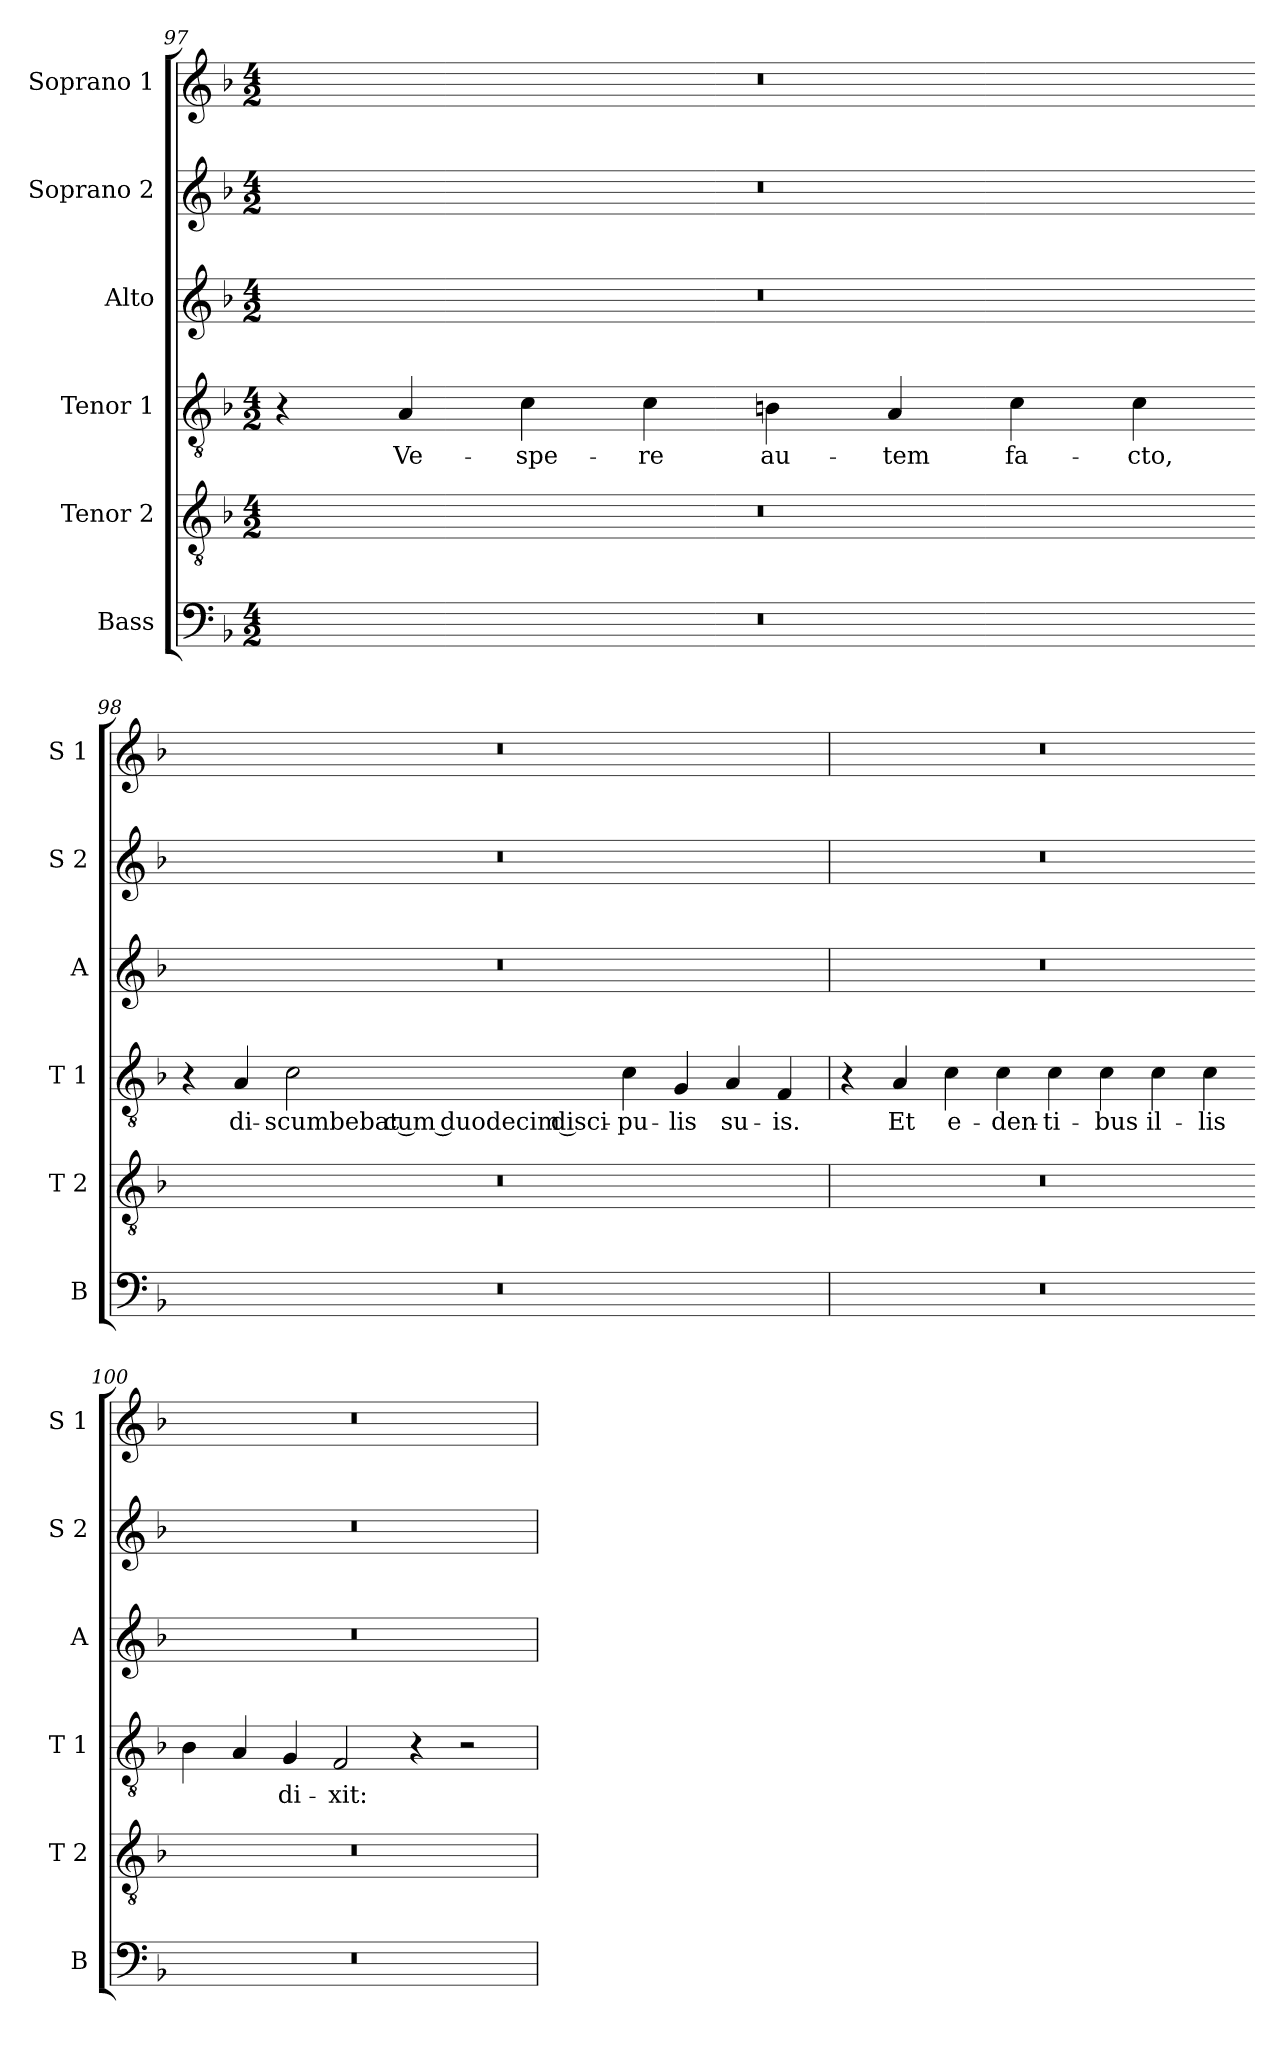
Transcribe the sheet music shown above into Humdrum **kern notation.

**kern	**kern	**kern	**text	**kern	**kern	**kern
*part6	*part5	*part4	*part4	*part3	*part2	*part1
*staff6	*staff5	*staff4	*staff4	*staff3	*staff2	*staff1
*I"Bass	*I"Tenor 2	*I"Tenor 1	*	*I"Alto	*I"Soprano 2	*I"Soprano 1
*I'B	*I'T 2	*I'T 1	*	*I'A	*I'S 2	*I'S 1
*clefF4	*clefGv2	*clefGv2	*	*clefG2	*clefG2	*clefG2
*k[b-]	*k[b-]	*k[b-]	*	*k[b-]	*k[b-]	*k[b-]
*F:	*F:	*F:	*	*F:	*F:	*F:
*M4/2	*M4/2	*M4/2	*	*M4/2	*M4/2	*M4/2
=97	=97	=97	=97	=97	=97	=97
0r	0r	4r	.	0r	0r	0r
!	!	!	!LO:LY:b	!	!	!
.	.	4A/	Ve-	.	.	.
!	!	!	!LO:LY:b	!	!	!
.	.	4c\	-spe-	.	.	.
!	!	!	!LO:LY:b	!	!	!
.	.	4c\	-re	.	.	.
!	!	!	!LO:LY:b	!	!	!
.	.	4Bn\	au-	.	.	.
!	!	!	!LO:LY:b	!	!	!
.	.	4A/	-tem	.	.	.
!	!	!	!LO:LY:b	!	!	!
.	.	4c\	fa-	.	.	.
!	!	!	!LO:LY:b	!	!	!
.	.	4c\	-cto,	.	.	.
=98-	=98-	=98-	=98-	=98-	=98-	=98-
0r	0r	4r	.	0r	0r	0r
!	!	!	!LO:LY:b	!	!	!
.	.	4A/	di-	.	.	.
!	!	!	!LO:LY:b	!	!	!
.	.	2c\	-scumbebat cum duodecim disci-	.	.	.
!	!	!	!LO:LY:b	!	!	!
.	.	4c\	-pu-	.	.	.
!	!	!	!LO:LY:b	!	!	!
.	.	4G/	-lis	.	.	.
!	!	!	!LO:LY:b	!	!	!
.	.	4A/	su-	.	.	.
!	!	!	!LO:LY:b	!	!	!
.	.	4F/	-is.	.	.	.
!!LO:LB:g=z
=99	=99	=99	=99	=99	=99	=99
0r	0r	4r	.	0r	0r	0r
!	!	!	!LO:LY:b	!	!	!
.	.	4A/	Et	.	.	.
!	!	!	!LO:LY:b	!	!	!
.	.	4c\	e-	.	.	.
!	!	!	!LO:LY:b	!	!	!
.	.	4c\	-den-	.	.	.
!	!	!	!LO:LY:b	!	!	!
.	.	4c\	-ti-	.	.	.
!	!	!	!LO:LY:b	!	!	!
.	.	4c\	-bus	.	.	.
!	!	!	!LO:LY:b	!	!	!
.	.	4c\	il-	.	.	.
!	!	!	!LO:LY:b	!	!	!
.	.	4c\	-lis	.	.	.
=100-	=100-	=100-	=100-	=100-	=100-	=100-
0r	0r	4B-i\	.	0r	0r	0r
.	.	4A/	.	.	.	.
!	!	!	!LO:LY:b	!	!	!
.	.	4G/	di-	.	.	.
!	!	!	!LO:LY:b	!	!	!
.	.	2F/	-xit:	.	.	.
.	.	4r	.	.	.	.
.	.	2r	.	.	.	.
=	=	=	=	=	=	=
*-	*-	*-	*-	*-	*-	*-
